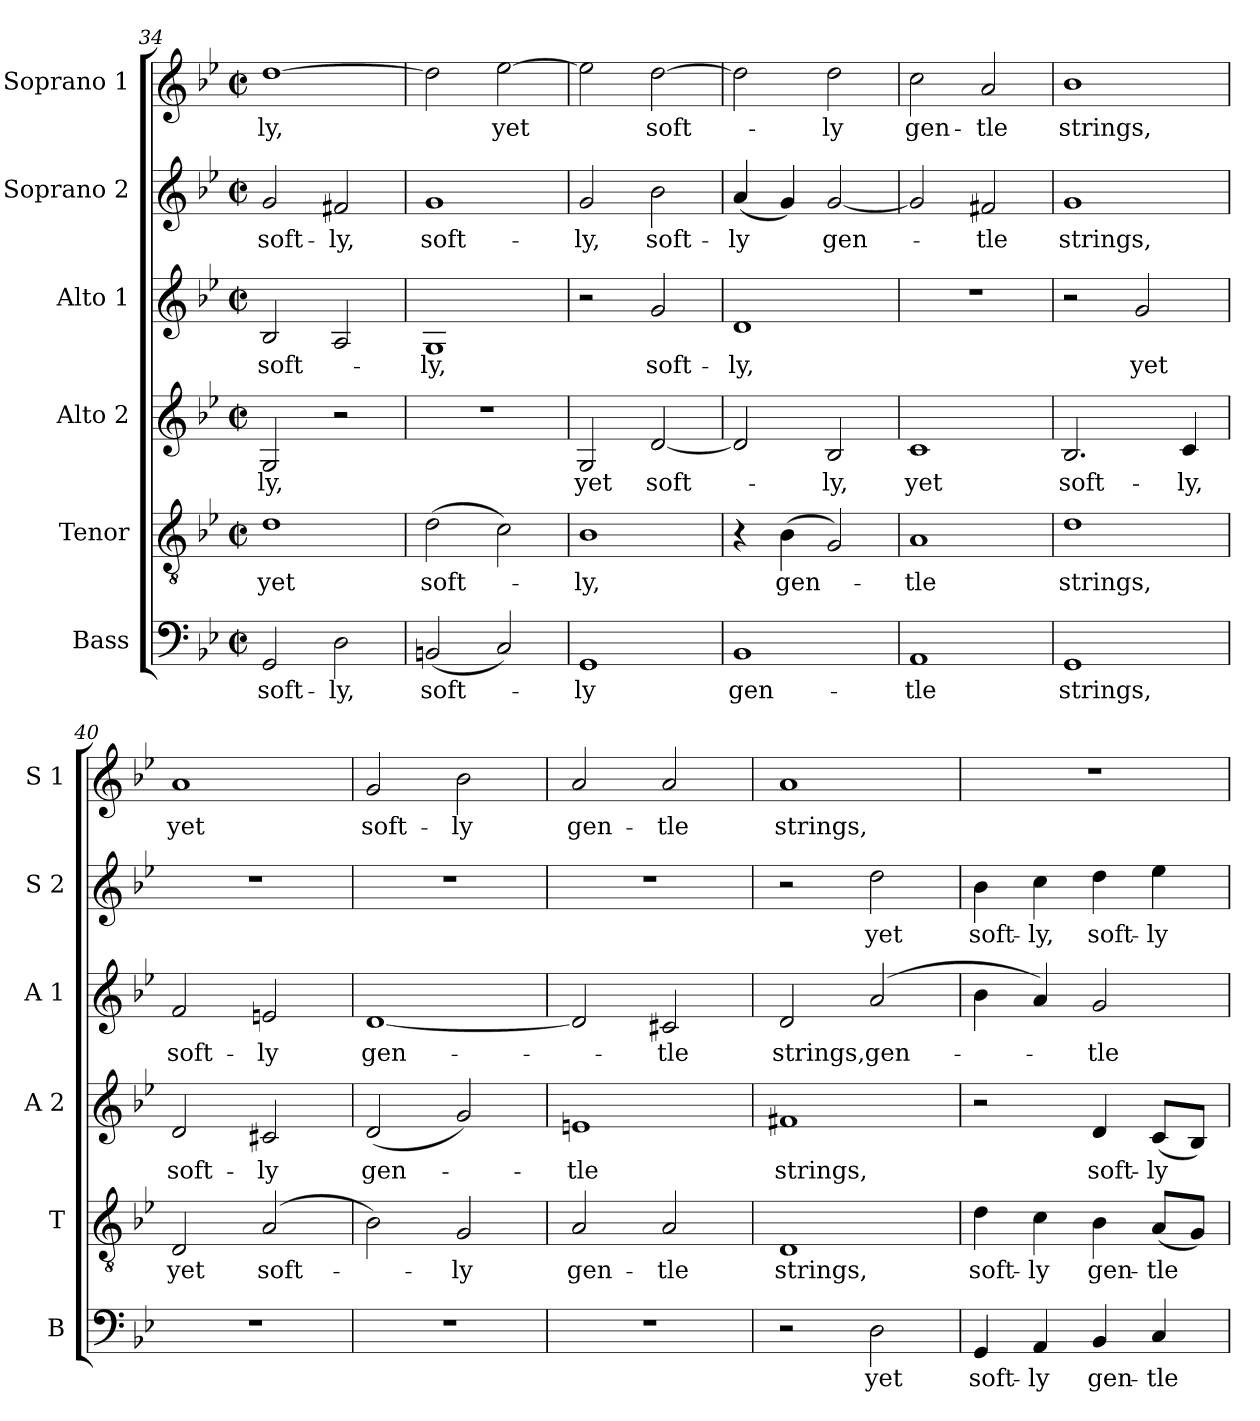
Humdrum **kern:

**kern	**text	**kern	**text	**kern	**text	**kern	**text	**kern	**text	**kern	**text
*part6	*part6	*part5	*part5	*part4	*part4	*part3	*part3	*part2	*part2	*part1	*part1
*staff6	*staff6	*staff5	*staff5	*staff4	*staff4	*staff3	*staff3	*staff2	*staff2	*staff1	*staff1
*I"Bass	*	*I"Tenor	*	*I"Alto 2	*	*I"Alto 1	*	*I"Soprano 2	*	*I"Soprano 1	*
*I'B	*	*I'T	*	*I'A 2	*	*I'A 1	*	*I'S 2	*	*I'S 1	*
*clefF4	*	*clefGv2	*	*clefG2	*	*clefG2	*	*clefG2	*	*clefG2	*
*k[b-e-]	*	*k[b-e-]	*	*k[b-e-]	*	*k[b-e-]	*	*k[b-e-]	*	*k[b-e-]	*
*B-:	*	*B-:	*	*B-:	*	*B-:	*	*B-:	*	*B-:	*
*M2/2	*	*M2/2	*	*M2/2	*	*M2/2	*	*M2/2	*	*M2/2	*
*met(c|)	*	*met(c|)	*	*met(c|)	*	*met(c|)	*	*met(c|)	*	*met(c|)	*
=34	=34	=34	=34	=34	=34	=34	=34	=34	=34	=34	=34
2GG/	soft-	1d	yet	2G/	-ly,	2B-/	soft-	2g/	soft-	[1dd	-ly,
2D\	-ly,	.	.	2r	.	2A/	.	2f#X/	-ly,	.	.
=35	=35	=35	=35	=35	=35	=35	=35	=35	=35	=35	=35
(2BBn/	soft-	(2d\	soft-	1r	.	1G	-ly,	1g	soft-	2dd\]	.
2C/)	.	2c\)	.	.	.	.	.	.	.	[2ee-\	yet
=36	=36	=36	=36	=36	=36	=36	=36	=36	=36	=36	=36
1GG	-ly	1B-	-ly,	2G/	yet	2r	.	2g/	-ly,	2ee-\]	.
.	.	.	.	[2d/	soft-	2g/	soft-	2b-\	soft-	[2dd\	soft-
!!LO:LB:g=z
=37	=37	=37	=37	=37	=37	=37	=37	=37	=37	=37	=37
1BB-	gen-	4r	.	2d/]	.	1d	-ly,	(4a/	-ly	2dd\]	.
.	.	(4B-\	gen-	.	.	.	.	4g/)	.	.	.
.	.	2G/)	.	2B-/	-ly,	.	.	[2g/	gen-	2dd\	-ly
=38	=38	=38	=38	=38	=38	=38	=38	=38	=38	=38	=38
1AA	-tle	1A	-tle	1c	yet	1r	.	2g/]	.	2cc\	gen-
.	.	.	.	.	.	.	.	2f#X/	-tle	2a/	-tle
=39	=39	=39	=39	=39	=39	=39	=39	=39	=39	=39	=39
1GG	strings,	1d	strings,	2.B-/	soft-	2r	.	1g	strings,	1b-	strings,
.	.	.	.	.	.	2g/	yet	.	.	.	.
.	.	.	.	4c/	-ly,	.	.	.	.	.	.
=40	=40	=40	=40	=40	=40	=40	=40	=40	=40	=40	=40
1r	.	2D/	yet	2d/	soft-	2f/	soft-	1r	.	1a	yet
.	.	(2A/	soft-	2c#X/	-ly	2en/	-ly	.	.	.	.
=41	=41	=41	=41	=41	=41	=41	=41	=41	=41	=41	=41
1r	.	2B-\)	.	(2d/	gen-	[1d	gen-	1r	.	2g/	soft-
.	.	2G/	-ly	2g/)	.	.	.	.	.	2b-\	-ly
=42	=42	=42	=42	=42	=42	=42	=42	=42	=42	=42	=42
1r	.	2A/	gen-	1en	-tle	2d/]	.	1r	.	2a/	gen-
.	.	2A/	-tle	.	.	2c#X/	-tle	.	.	2a/	-tle
=43	=43	=43	=43	=43	=43	=43	=43	=43	=43	=43	=43
2r	.	1D	strings,	1f#X	strings,	2d/	strings,	2r	.	1a	strings,
2D\	yet	.	.	.	.	(2a/	gen-	2dd\	yet	.	.
!!LO:LB:g=z
=44	=44	=44	=44	=44	=44	=44	=44	=44	=44	=44	=44
4GG/	soft-	4d\	soft-	2r	.	4b-\	.	4b-\	soft-	1r	.
4AA/	-ly	4c\	-ly	.	.	4a/)	.	4cc\	-ly,	.	.
4BB-/	gen-	4B-\	gen-	4d/	soft-	2g/	-tle	4dd\	soft-	.	.
4C/	-tle	(8A/L	-tle	(8c/L	-ly	.	.	4ee-\	-ly	.	.
.	.	8G/J)	.	8B-/J)	.	.	.	.	.	.	.
=	=	=	=	=	=	=	=	=	=	=	=
*-	*-	*-	*-	*-	*-	*-	*-	*-	*-	*-	*-
